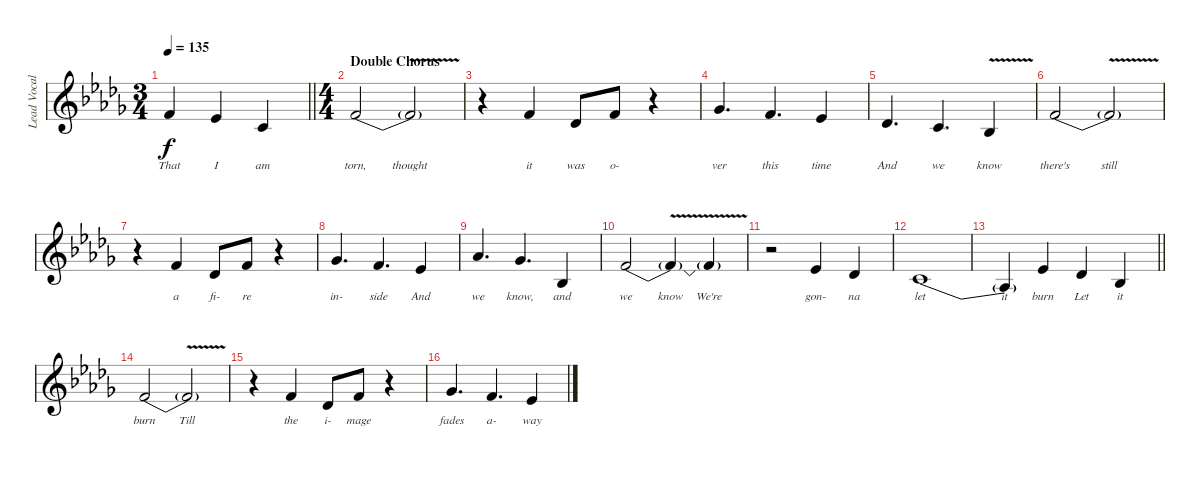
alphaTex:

\track ("Lead Vocals" "Lead Vocal") {instrument lead6voice}
\staff {score}
\tuning (D4 A3 F3 C3 G2 C2) {hide}
\ts (3 4)
\tempo 135
\clef g2
\barLineRight lightlight
\ks db
6.2{be (custom 0 4 25 4 35 0 60 0)}.4{lyrics (0 "That") lyrics (1 "") lyrics (2 "") lyrics (3 "") lyrics (4 "") dy f} 7.3{be (custom 0 6 25 6 35 0 60 0)}.4{lyrics (0 "I") lyrics (1 "") lyrics (2 "") lyrics (3 "") lyrics (4 "")} 7.3.4{lyrics (0 "am") lyrics (1 "") lyrics (2 "") lyrics (3 "") lyrics (4 "")} |
\ts (4 4)
\section ("" "Double Chorus")
10.3{be (custom 0 4 10 4 15 0 20 4 60 4)}.2{lyrics (0 "torn,") lyrics (1 "") lyrics (2 "") lyrics (3 "") lyrics (4 "")} 10.3{v t}.2{lyrics (0 "thought") lyrics (1 "") lyrics (2 "") lyrics (3 "") lyrics (4 "")} |
r.4 12.3.4{lyrics (0 "it") lyrics (1 "") lyrics (2 "") lyrics (3 "") lyrics (4 "")} 13.4.8{lyrics (0 "was") lyrics (1 "") lyrics (2 "") lyrics (3 "") lyrics (4 "")} 12.3.8{lyrics (0 "o-") lyrics (1 "") lyrics (2 "") lyrics (3 "") lyrics (4 "")} r.4 |
13.3.4{d lyrics (0 "ver") lyrics (1 "") lyrics (2 "") lyrics (3 "") lyrics (4 "")} 12.3.4{d lyrics (0 "this") lyrics (1 "") lyrics (2 "") lyrics (3 "") lyrics (4 "")} 10.3.4{lyrics (0 "time") lyrics (1 "") lyrics (2 "") lyrics (3 "") lyrics (4 "")} |
13.4.4{d lyrics (0 "And") lyrics (1 "") lyrics (2 "") lyrics (3 "") lyrics (4 "")} 12.4.4{d lyrics (0 "we") lyrics (1 "") lyrics (2 "") lyrics (3 "") lyrics (4 "")} 10.4{v}.4{lyrics (0 "know") lyrics (1 "") lyrics (2 "") lyrics (3 "") lyrics (4 "")} |
10.3{be (custom 0 4 10 4 15 0 20 4 60 4)}.2{lyrics (0 "there's") lyrics (1 "") lyrics (2 "") lyrics (3 "") lyrics (4 "")} 10.3{v t}.2{lyrics (0 "still") lyrics (1 "") lyrics (2 "") lyrics (3 "") lyrics (4 "")} |
r.4 12.3.4{lyrics (0 "a") lyrics (1 "") lyrics (2 "") lyrics (3 "") lyrics (4 "")} 13.4.8{lyrics (0 "fi-") lyrics (1 "") lyrics (2 "") lyrics (3 "") lyrics (4 "")} 12.3.8{lyrics (0 "re") lyrics (1 "") lyrics (2 "") lyrics (3 "") lyrics (4 "")} r.4 |
13.3.4{d lyrics (0 "in-") lyrics (1 "") lyrics (2 "") lyrics (3 "") lyrics (4 "")} 12.3.4{d lyrics (0 "side") lyrics (1 "") lyrics (2 "") lyrics (3 "") lyrics (4 "")} 10.3.4{lyrics (0 "And") lyrics (1 "") lyrics (2 "") lyrics (3 "") lyrics (4 "")} |
11.2.4{d lyrics (0 "we") lyrics (1 "") lyrics (2 "") lyrics (3 "") lyrics (4 "")} 13.3.4{d lyrics (0 "know,") lyrics (1 "") lyrics (2 "") lyrics (3 "") lyrics (4 "")} 10.4.4{lyrics (0 "and") lyrics (1 "") lyrics (2 "") lyrics (3 "") lyrics (4 "")} |
10.3{be (custom 0 4 10 4 15 0 20 4 60 4)}.2{lyrics (0 "we") lyrics (1 "") lyrics (2 "") lyrics (3 "") lyrics (4 "")} 10.3{v t}.4{lyrics (0 "know") lyrics (1 "") lyrics (2 "") lyrics (3 "") lyrics (4 "")} 10.3{be (custom 0 4 25 4 35 0 60 0) t}.4{lyrics (0 "We're") lyrics (1 "") lyrics (2 "") lyrics (3 "") lyrics (4 "")} |
r.2 10.3.4{lyrics (0 "gon-") lyrics (1 "") lyrics (2 "") lyrics (3 "") lyrics (4 "")} 13.4.4{lyrics (0 "na") lyrics (1 "") lyrics (2 "") lyrics (3 "") lyrics (4 "")} |
13.5{be (custom 0 8 5 8 7 4 36 4 38 0 60 0)}.1{lyrics (0 "let") lyrics (1 "") lyrics (2 "") lyrics (3 "") lyrics (4 "")} |
\barLineRight lightlight
13.5{t}.4{lyrics (0 "it") lyrics (1 "") lyrics (2 "") lyrics (3 "") lyrics (4 "")} 13.4{be (custom 0 4 25 4 35 0 60 0)}.4{lyrics (0 "burn") lyrics (1 "") lyrics (2 "") lyrics (3 "") lyrics (4 "")} 10.4{be (custom 0 6 25 6 35 0 60 0)}.4{lyrics (0 "Let") lyrics (1 "") lyrics (2 "") lyrics (3 "") lyrics (4 "")} 10.4.4{lyrics (0 "it") lyrics (1 "") lyrics (2 "") lyrics (3 "") lyrics (4 "")} |
10.3{be (custom 0 4 10 4 15 0 20 4 60 4)}.2{lyrics (0 "burn") lyrics (1 "") lyrics (2 "") lyrics (3 "") lyrics (4 "")} 10.3{v t}.2{lyrics (0 "Till") lyrics (1 "") lyrics (2 "") lyrics (3 "") lyrics (4 "")} |
r.4 12.3.4{lyrics (0 "the") lyrics (1 "") lyrics (2 "") lyrics (3 "") lyrics (4 "")} 13.4.8{lyrics (0 "i-") lyrics (1 "") lyrics (2 "") lyrics (3 "") lyrics (4 "")} 12.3.8{lyrics (0 "mage") lyrics (1 "") lyrics (2 "") lyrics (3 "") lyrics (4 "")} r.4 |
13.3.4{d lyrics (0 "fades") lyrics (1 "") lyrics (2 "") lyrics (3 "") lyrics (4 "")} 12.3.4{d lyrics (0 "a-") lyrics (1 "") lyrics (2 "") lyrics (3 "") lyrics (4 "")} 10.3.4{lyrics (0 "way") lyrics (1 "") lyrics (2 "") lyrics (3 "") lyrics (4 "")}
